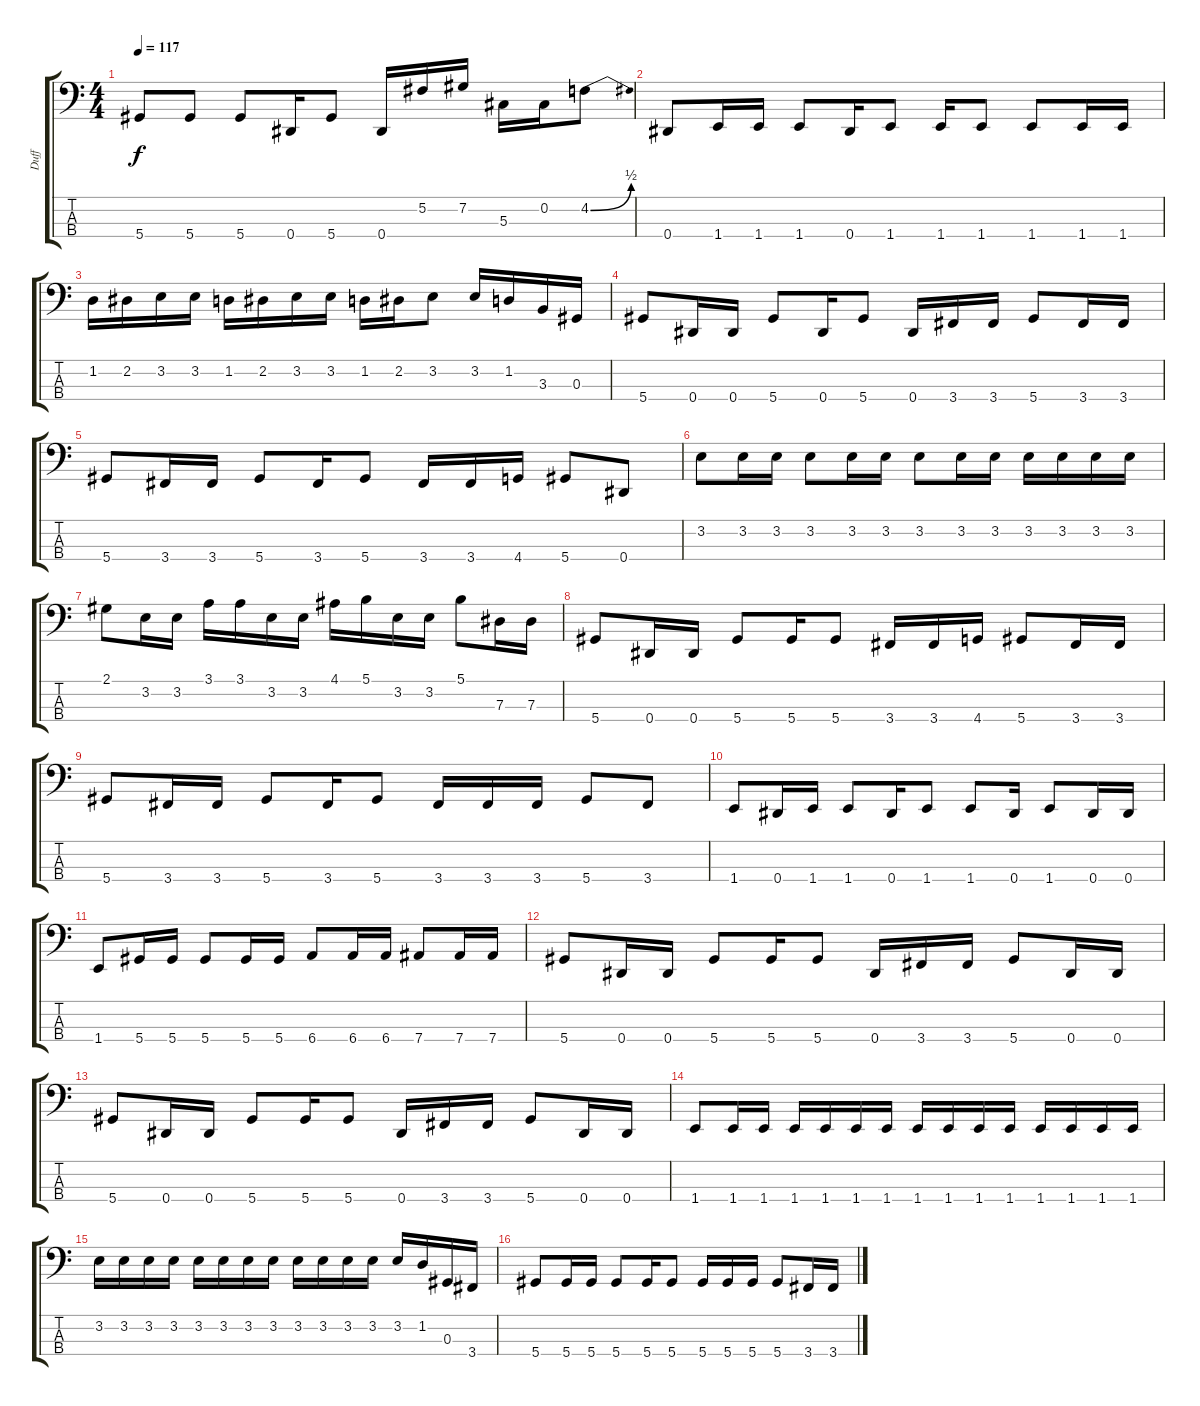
\track ("Duff" "Duff") {instrument electricbassfinger}
\staff {score tabs}
\tuning (Gb2 Db2 Ab1 Eb1) {hide}
\ts (4 4)
\tempo 117
\clef f4
\ks c
5.4.8{dy f} 5.4.8 5.4.8 0.4.16 5.4.8 0.4.16 5.2.16 7.2.16 5.3.16 0.2.16 4.2{be (bend 0 0 60 2)}.8 |
0.4.8 1.4.16 1.4.16 1.4.8 0.4.16 1.4.8 1.4.16 1.4.8 1.4.8 1.4.16 1.4.16 |
1.2.16 2.2.16 3.2.16 3.2.16 1.2.16 2.2.16 3.2.16 3.2.16 1.2.16 2.2.16 3.2.8 3.2.16 1.2.16 3.3.16 0.3.16 |
5.4.8 0.4.16 0.4.16 5.4.8 0.4.16 5.4.8 0.4.16 3.4.16 3.4.16 5.4.8 3.4.16 3.4.16 |
5.4.8 3.4.16 3.4.16 5.4.8 3.4.16 5.4.8 3.4.16 3.4.16 4.4.16 5.4.8 0.4.8 |
3.2.8 3.2.16 3.2.16 3.2.8 3.2.16 3.2.16 3.2.8 3.2.16 3.2.16 3.2.16 3.2.16 3.2.16 3.2.16 |
2.1.8 3.2.16 3.2.16 3.1.16 3.1.16 3.2.16 3.2.16 4.1.16 5.1.16 3.2.16 3.2.16 5.1.8 7.3.16 7.3.16 |
5.4.8 0.4.16 0.4.16 5.4.8 5.4.16 5.4.8 3.4.16 3.4.16 4.4.16 5.4.8 3.4.16 3.4.16 |
5.4.8 3.4.16 3.4.16 5.4.8 3.4.16 5.4.8 3.4.16 3.4.16 3.4.16 5.4.8 3.4.8 |
1.4.8 0.4.16 1.4.16 1.4.8 0.4.16 1.4.8 1.4.8 0.4.16 1.4.8 0.4.16 0.4.16 |
1.4.8 5.4.16 5.4.16 5.4.8 5.4.16 5.4.16 6.4.8 6.4.16 6.4.16 7.4.8 7.4.16 7.4.16 |
5.4.8 0.4.16 0.4.16 5.4.8 5.4.16 5.4.8 0.4.16 3.4.16 3.4.16 5.4.8 0.4.16 0.4.16 |
5.4.8 0.4.16 0.4.16 5.4.8 5.4.16 5.4.8 0.4.16 3.4.16 3.4.16 5.4.8 0.4.16 0.4.16 |
1.4.8 1.4.16 1.4.16 1.4.16 1.4.16 1.4.16 1.4.16 1.4.16 1.4.16 1.4.16 1.4.16 1.4.16 1.4.16 1.4.16 1.4.16 |
3.2.16 3.2.16 3.2.16 3.2.16 3.2.16 3.2.16 3.2.16 3.2.16 3.2.16 3.2.16 3.2.16 3.2.16 3.2.16 1.2.16 0.3.16 3.4.16 |
5.4.8 5.4.16 5.4.16 5.4.8 5.4.16 5.4.8 5.4.16 5.4.16 5.4.16 5.4.8 3.4.16 3.4.16
